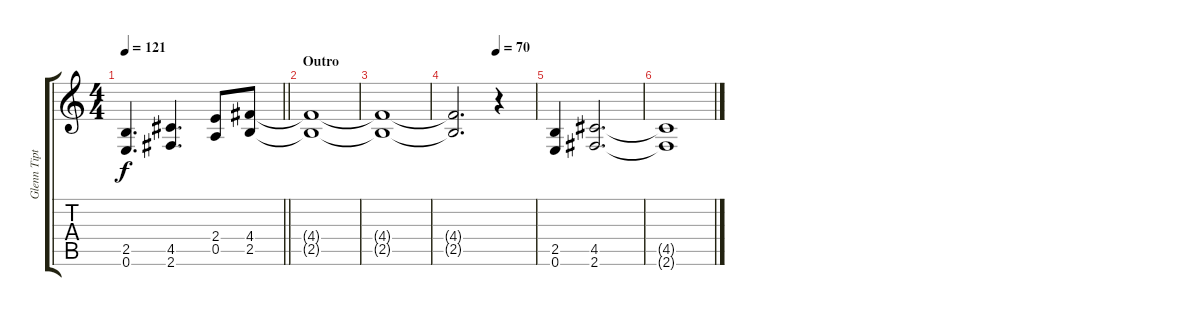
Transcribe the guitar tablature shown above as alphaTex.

\track ("Glenn Tipton" "Glenn Tipt") {instrument overdrivenguitar}
\staff {score tabs}
\tuning (E4 B3 G3 D3 A2 E2) {hide}
\ts (4 4)
\tempo 121
\clef g2
\barLineRight lightlight
\ks c
(2.5 0.6).4{d dy f} (4.5 2.6).4{d} (2.4 0.5).8 (4.4 2.5).8 |
\section ("" "Outro")
(4.4{t} 2.5{t}).1{volume 10} |
(4.4{t} 2.5{t}).1 |
\tempo (70 0.53125)
(4.4{t} 2.5{t}).2{d} r.4 |
(2.5 0.6).4 (4.5 2.6).2{d} |
(4.5{t} 2.6{t}).1
